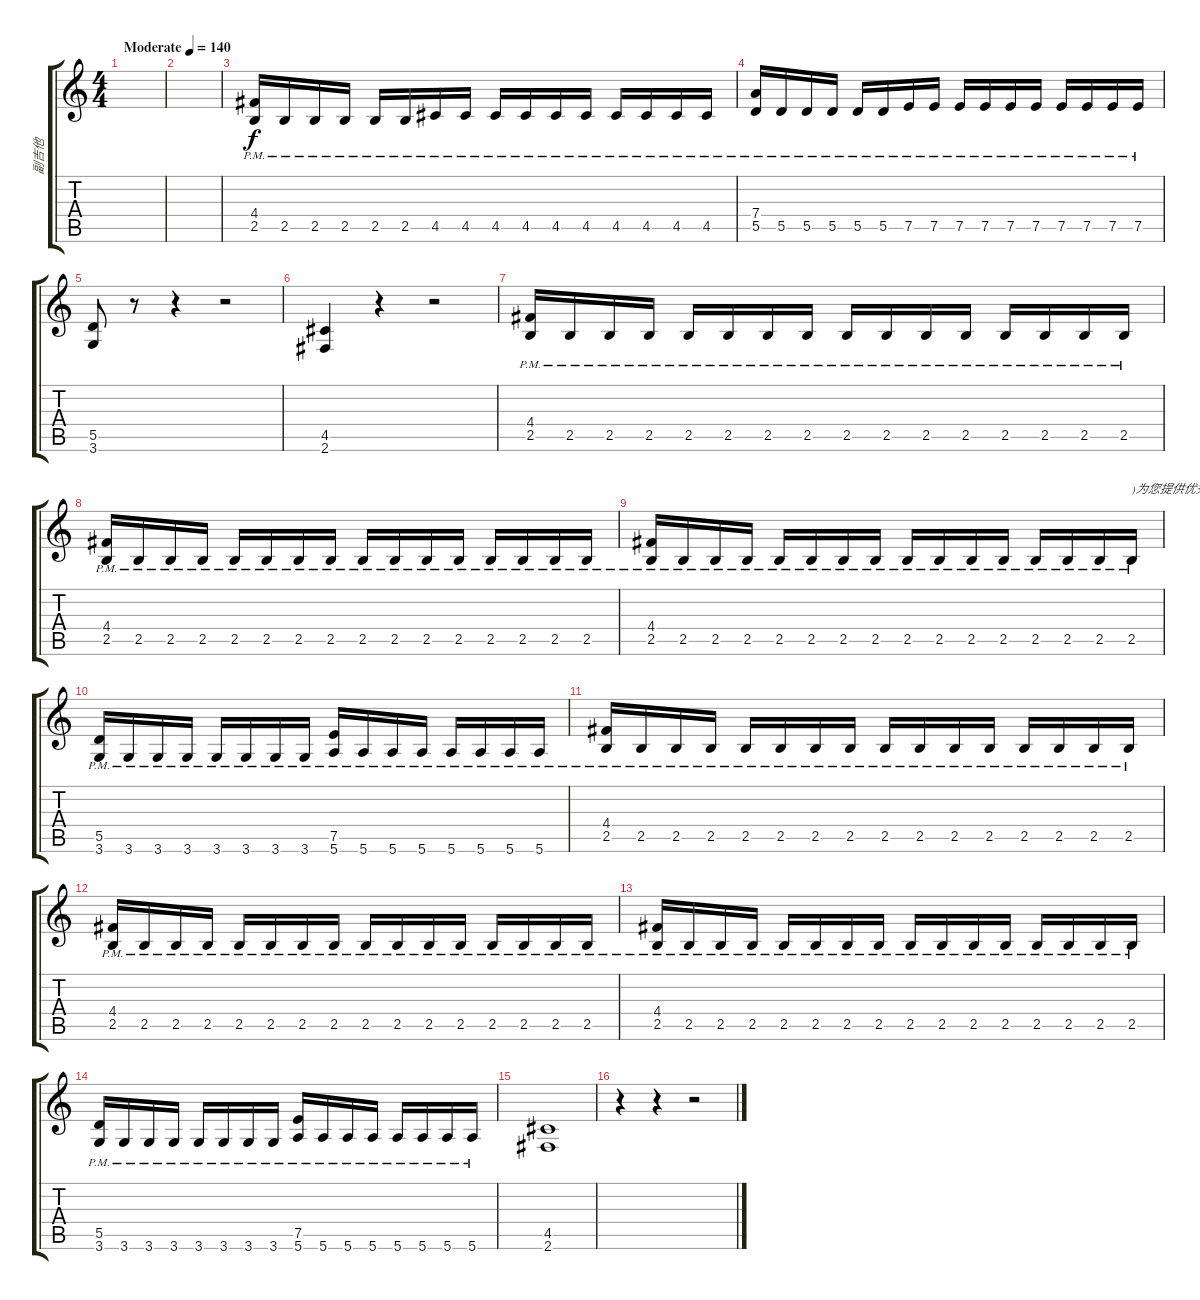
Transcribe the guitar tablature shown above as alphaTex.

\track ("副吉他" "副吉他") {instrument distortionguitar}
\staff {score tabs}
\tuning (E4 B3 G3 D3 A2 E2) {hide}
\ts (4 4)
\tempo (140 "Moderate")
\clef g2
\ks c
|
|
(4.4{pm} 2.5{pm}).16 2.5{pm}.16 2.5{pm}.16 2.5{pm}.16 2.5{pm}.16 2.5{pm}.16 4.5{pm}.16 4.5{pm}.16 4.5{pm}.16 4.5{pm}.16 4.5{pm}.16 4.5{pm}.16 4.5{pm}.16 4.5{pm}.16 4.5{pm}.16 4.5{pm}.16 |
(7.4{pm} 5.5{pm}).16 5.5{pm}.16 5.5{pm}.16 5.5{pm}.16 5.5{pm}.16 5.5{pm}.16 7.5{pm}.16 7.5{pm}.16 7.5{pm}.16 7.5{pm}.16 7.5{pm}.16 7.5{pm}.16 7.5{pm}.16 7.5{pm}.16 7.5{pm}.16 7.5{pm}.16 |
(5.5 3.6).8 r.8 r.4 r.2 |
(4.5 2.6).4 r.4 r.2 |
(4.4{pm} 2.5{pm}).16 2.5{pm}.16 2.5{pm}.16 2.5{pm}.16 2.5{pm}.16 2.5{pm}.16 2.5{pm}.16 2.5{pm}.16 2.5{pm}.16 2.5{pm}.16 2.5{pm}.16 2.5{pm}.16 2.5{pm}.16 2.5{pm}.16 2.5{pm}.16 2.5{pm}.16 |
(4.4{pm} 2.5{pm}).16 2.5{pm}.16 2.5{pm}.16 2.5{pm}.16 2.5{pm}.16 2.5{pm}.16 2.5{pm}.16 2.5{pm}.16 2.5{pm}.16 2.5{pm}.16 2.5{pm}.16 2.5{pm}.16 2.5{pm}.16 2.5{pm}.16 2.5{pm}.16 2.5{pm}.16 |
(4.4{pm} 2.5{pm}).16 2.5{pm}.16 2.5{pm}.16 2.5{pm}.16 2.5{pm}.16 2.5{pm}.16 2.5{pm}.16 2.5{pm}.16 2.5{pm}.16 2.5{pm}.16 2.5{pm}.16 2.5{pm}.16 2.5{pm}.16 2.5{pm}.16 2.5{pm}.16 2.5{pm}.16{txt ")为您提供优秀的GTP!"} |
(5.5{pm} 3.6{pm}).16 3.6{pm}.16 3.6{pm}.16 3.6{pm}.16 3.6{pm}.16 3.6{pm}.16 3.6{pm}.16 3.6{pm}.16 (7.5{pm} 5.6{pm}).16 5.6{pm}.16 5.6{pm}.16 5.6{pm}.16 5.6{pm}.16 5.6{pm}.16 5.6{pm}.16 5.6{pm}.16 |
(4.4{pm} 2.5{pm}).16 2.5{pm}.16 2.5{pm}.16 2.5{pm}.16 2.5{pm}.16 2.5{pm}.16 2.5{pm}.16 2.5{pm}.16 2.5{pm}.16 2.5{pm}.16 2.5{pm}.16 2.5{pm}.16 2.5{pm}.16 2.5{pm}.16 2.5{pm}.16 2.5{pm}.16 |
(4.4{pm} 2.5{pm}).16 2.5{pm}.16 2.5{pm}.16 2.5{pm}.16 2.5{pm}.16 2.5{pm}.16 2.5{pm}.16 2.5{pm}.16 2.5{pm}.16 2.5{pm}.16 2.5{pm}.16 2.5{pm}.16 2.5{pm}.16 2.5{pm}.16 2.5{pm}.16 2.5{pm}.16 |
(4.4{pm} 2.5{pm}).16 2.5{pm}.16 2.5{pm}.16 2.5{pm}.16 2.5{pm}.16 2.5{pm}.16 2.5{pm}.16 2.5{pm}.16 2.5{pm}.16 2.5{pm}.16 2.5{pm}.16 2.5{pm}.16 2.5{pm}.16 2.5{pm}.16 2.5{pm}.16 2.5{pm}.16 |
(5.5{pm} 3.6{pm}).16 3.6{pm}.16 3.6{pm}.16 3.6{pm}.16 3.6{pm}.16 3.6{pm}.16 3.6{pm}.16 3.6{pm}.16 (7.5{pm} 5.6{pm}).16 5.6{pm}.16 5.6{pm}.16 5.6{pm}.16 5.6{pm}.16 5.6{pm}.16 5.6{pm}.16 5.6{pm}.16 |
(4.5 2.6).1 |
r.4 r.4 r.2
